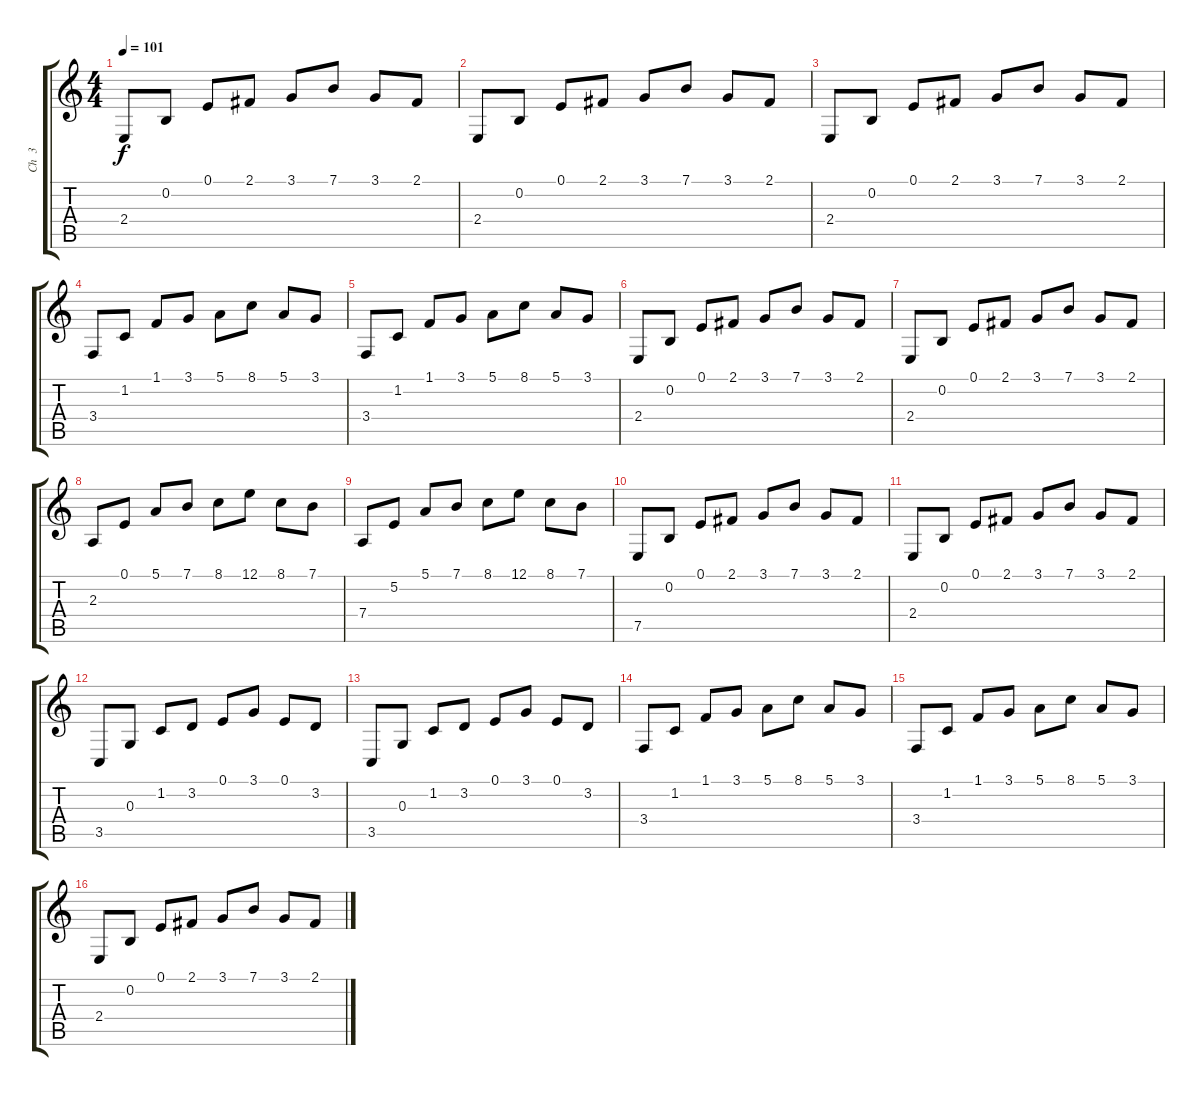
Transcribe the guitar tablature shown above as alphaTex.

\track ("Ch  3   " "Ch  3   ") {instrument acousticgrandpiano}
\staff {score tabs}
\tuning (E4 B3 G3 D3 A2 E2) {hide}
\ts (4 4)
\tempo 101
\clef g2
\ks c
2.4.8{dy f} 0.2.8 0.1.8 2.1.8 3.1.8 7.1.8 3.1.8 2.1.8 |
2.4.8 0.2.8 0.1.8 2.1.8 3.1.8 7.1.8 3.1.8 2.1.8 |
2.4.8 0.2.8 0.1.8 2.1.8 3.1.8 7.1.8 3.1.8 2.1.8 |
3.4.8 1.2.8 1.1.8 3.1.8 5.1.8 8.1.8 5.1.8 3.1.8 |
3.4.8 1.2.8 1.1.8 3.1.8 5.1.8 8.1.8 5.1.8 3.1.8 |
2.4.8 0.2.8 0.1.8 2.1.8 3.1.8 7.1.8 3.1.8 2.1.8 |
2.4.8 0.2.8 0.1.8 2.1.8 3.1.8 7.1.8 3.1.8 2.1.8 |
2.3.8 0.1.8 5.1.8 7.1.8 8.1.8 12.1.8 8.1.8 7.1.8 |
7.4.8 5.2.8 5.1.8 7.1.8 8.1.8 12.1.8 8.1.8 7.1.8 |
7.5.8 0.2.8 0.1.8 2.1.8 3.1.8 7.1.8 3.1.8 2.1.8 |
2.4.8 0.2.8 0.1.8 2.1.8 3.1.8 7.1.8 3.1.8 2.1.8 |
3.5.8 0.3.8 1.2.8 3.2.8 0.1.8 3.1.8 0.1.8 3.2.8 |
3.5.8 0.3.8 1.2.8 3.2.8 0.1.8 3.1.8 0.1.8 3.2.8 |
3.4.8 1.2.8 1.1.8 3.1.8 5.1.8 8.1.8 5.1.8 3.1.8 |
3.4.8 1.2.8 1.1.8 3.1.8 5.1.8 8.1.8 5.1.8 3.1.8 |
2.4.8 0.2.8 0.1.8 2.1.8 3.1.8 7.1.8 3.1.8 2.1.8
